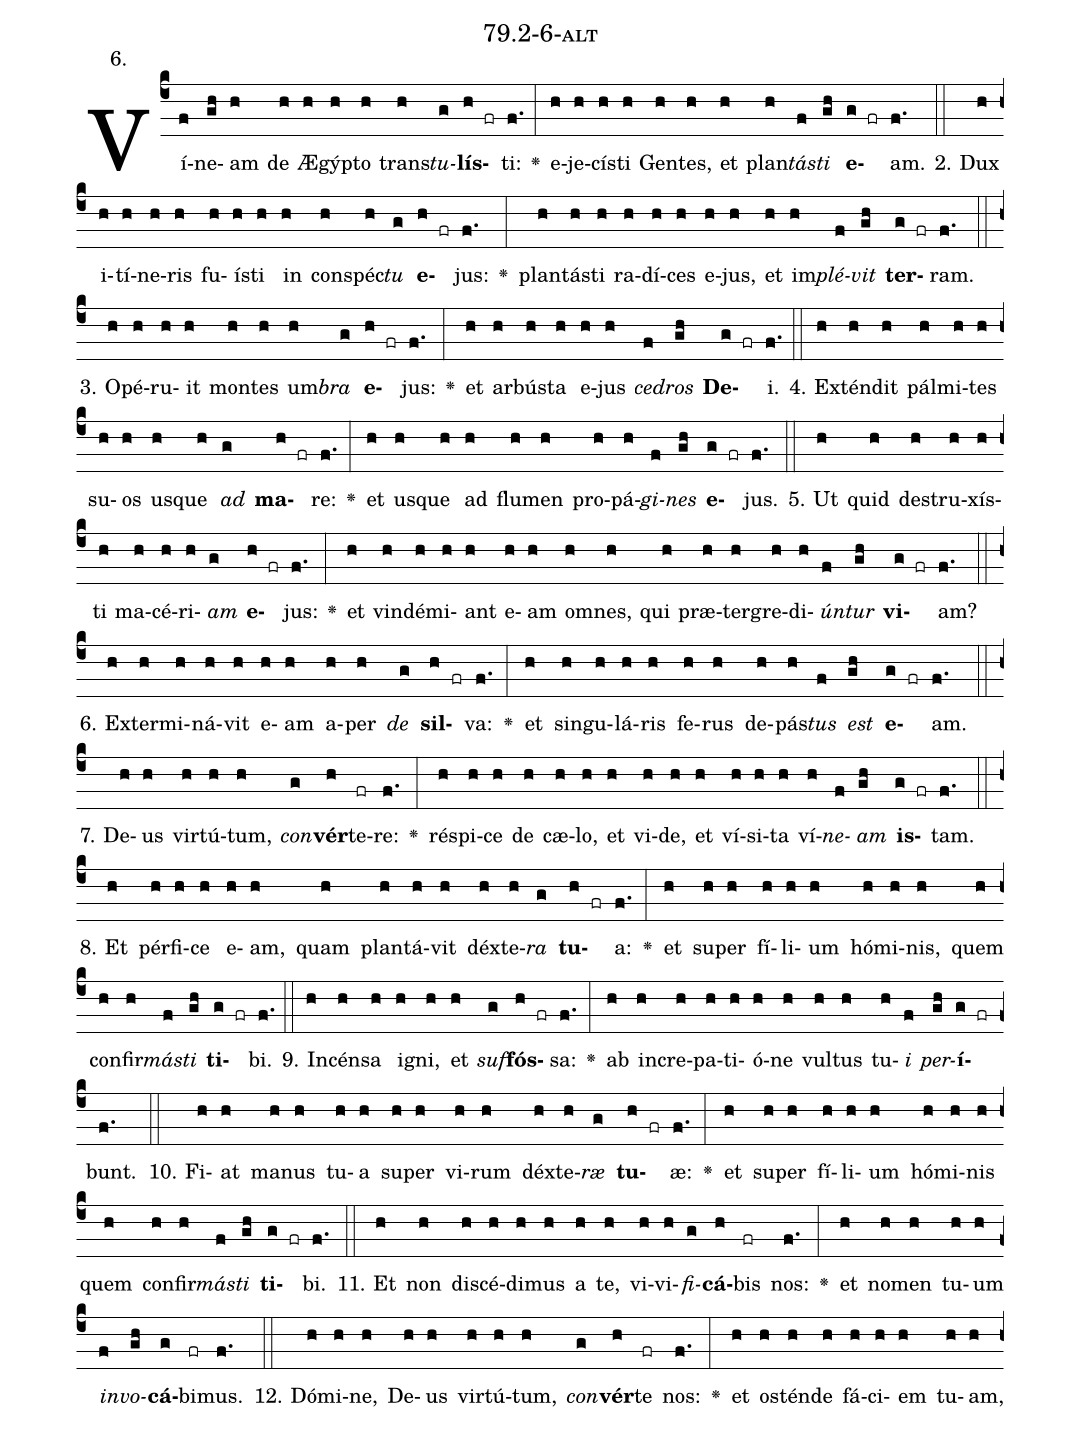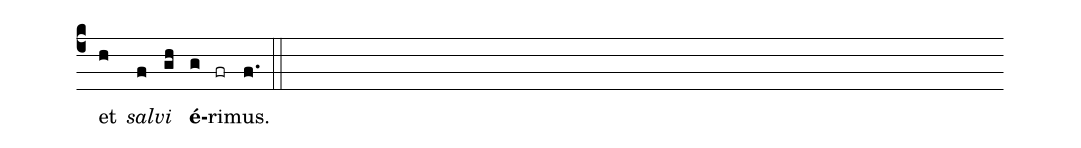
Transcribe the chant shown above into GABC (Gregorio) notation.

name: 79.2-6-alt;
annotation: 6.;
%%
(c4)Ví(f)ne(gh)am(h) de(h) Æ(h)gýp(h)to(h) trans(h)<i>tu</i>(g)<b>lís</b>(h fr)ti:(f.) <v>\greheightstar</v>(:) e(h)je(h)cís(h)ti(h) Gen(h)tes,(h) et(h) plan(h)<i>tás</i>(f)<i>ti</i>(gh) <b>e</b>(g fr)am.(f.) (::)
2. Dux(h) i(h)tí(h)ne(h)ris(h) fu(h)ís(h)ti(h) in(h) con(h)spéc(h)<i>tu</i>(g) <b>e</b>(h fr)jus:(f.) <v>\greheightstar</v>(:) plan(h)tás(h)ti(h) ra(h)dí(h)ces(h) e(h)jus,(h) et(h) im(h)<i>plé</i>(f)<i>vit</i>(gh) <b>ter</b>(g fr)ram.(f.) (::)
3. O(h)pé(h)ru(h)it(h) mon(h)tes(h) um(h)<i>bra</i>(g) <b>e</b>(h fr)jus:(f.) <v>\greheightstar</v>(:) et(h) ar(h)bús(h)ta(h) e(h)jus(h) <i>ce</i>(f)<i>dros</i>(gh) <b>De</b>(g fr)i.(f.) (::)
4. Ex(h)tén(h)dit(h) pál(h)mi(h)tes(h) su(h)os(h) us(h)que(h) <i>ad</i>(g) <b>ma</b>(h fr)re:(f.) <v>\greheightstar</v>(:) et(h) us(h)que(h) ad(h) flu(h)men(h) pro(h)pá(h)<i>gi</i>(f)<i>nes</i>(gh) <b>e</b>(g fr)jus.(f.) (::)
5. Ut(h) quid(h) de(h)stru(h)xís(h)ti(h) ma(h)cé(h)ri(h)<i>am</i>(g) <b>e</b>(h fr)jus:(f.) <v>\greheightstar</v>(:) et(h) vin(h)dé(h)mi(h)ant(h) e(h)am(h) om(h)nes,(h) qui(h) præ(h)ter(h)gre(h)di(h)<i>ún</i>(f)<i>tur</i>(gh) <b>vi</b>(g fr)am?(f.) (::)
6. Ex(h)ter(h)mi(h)ná(h)vit(h) e(h)am(h) a(h)per(h) <i>de</i>(g) <b>sil</b>(h fr)va:(f.) <v>\greheightstar</v>(:) et(h) sin(h)gu(h)lá(h)ris(h) fe(h)rus(h) de(h)pás(h)<i>tus</i>(f) <i>est</i>(gh) <b>e</b>(g fr)am.(f.) (::)
7. De(h)us(h) vir(h)tú(h)tum,(h) <i>con</i>(g)<b>vér</b>(h)te(fr)re:(f.) <v>\greheightstar</v>(:) ré(h)spi(h)ce(h) de(h) cæ(h)lo,(h) et(h) vi(h)de,(h) et(h) ví(h)si(h)ta(h) ví(h)<i>ne</i>(f)<i>am</i>(gh) <b>is</b>(g fr)tam.(f.) (::)
8. Et(h) pér(h)fi(h)ce(h) e(h)am,(h) quam(h) plan(h)tá(h)vit(h) déx(h)te(h)<i>ra</i>(g) <b>tu</b>(h fr)a:(f.) <v>\greheightstar</v>(:) et(h) su(h)per(h) fí(h)li(h)um(h) hó(h)mi(h)nis,(h) quem(h) con(h)fir(h)<i>más</i>(f)<i>ti</i>(gh) <b>ti</b>(g fr)bi.(f.) (::)
9. In(h)cén(h)sa(h) i(h)gni,(h) et(h) <i>suf</i>(g)<b>fós</b>(h fr)sa:(f.) <v>\greheightstar</v>(:) ab(h) in(h)cre(h)pa(h)ti(h)ó(h)ne(h) vul(h)tus(h) tu(h)<i>i</i>(f) <i>per</i>(gh)<b>í</b>(g fr)bunt.(f.) (::)
10. Fi(h)at(h) ma(h)nus(h) tu(h)a(h) su(h)per(h) vi(h)rum(h) déx(h)te(h)<i>ræ</i>(g) <b>tu</b>(h fr)æ:(f.) <v>\greheightstar</v>(:) et(h) su(h)per(h) fí(h)li(h)um(h) hó(h)mi(h)nis(h) quem(h) con(h)fir(h)<i>más</i>(f)<i>ti</i>(gh) <b>ti</b>(g fr)bi.(f.) (::)
11. Et(h) non(h) di(h)scé(h)di(h)mus(h) a(h) te,(h) vi(h)vi(h)<i>fi</i>(g)<b>cá</b>(h)bis(fr) nos:(f.) <v>\greheightstar</v>(:) et(h) no(h)men(h) tu(h)um(h) <i>in</i>(f)<i>vo</i>(gh)<b>cá</b>(g)bi(fr)mus.(f.) (::)
12. Dó(h)mi(h)ne,(h) De(h)us(h) vir(h)tú(h)tum,(h) <i>con</i>(g)<b>vér</b>(h)te(fr) nos:(f.) <v>\greheightstar</v>(:) et(h) os(h)tén(h)de(h) fá(h)ci(h)em(h) tu(h)am,(h) et(h) <i>sal</i>(f)<i>vi</i>(gh) <b>é</b>(g)ri(fr)mus.(f.) (::)
